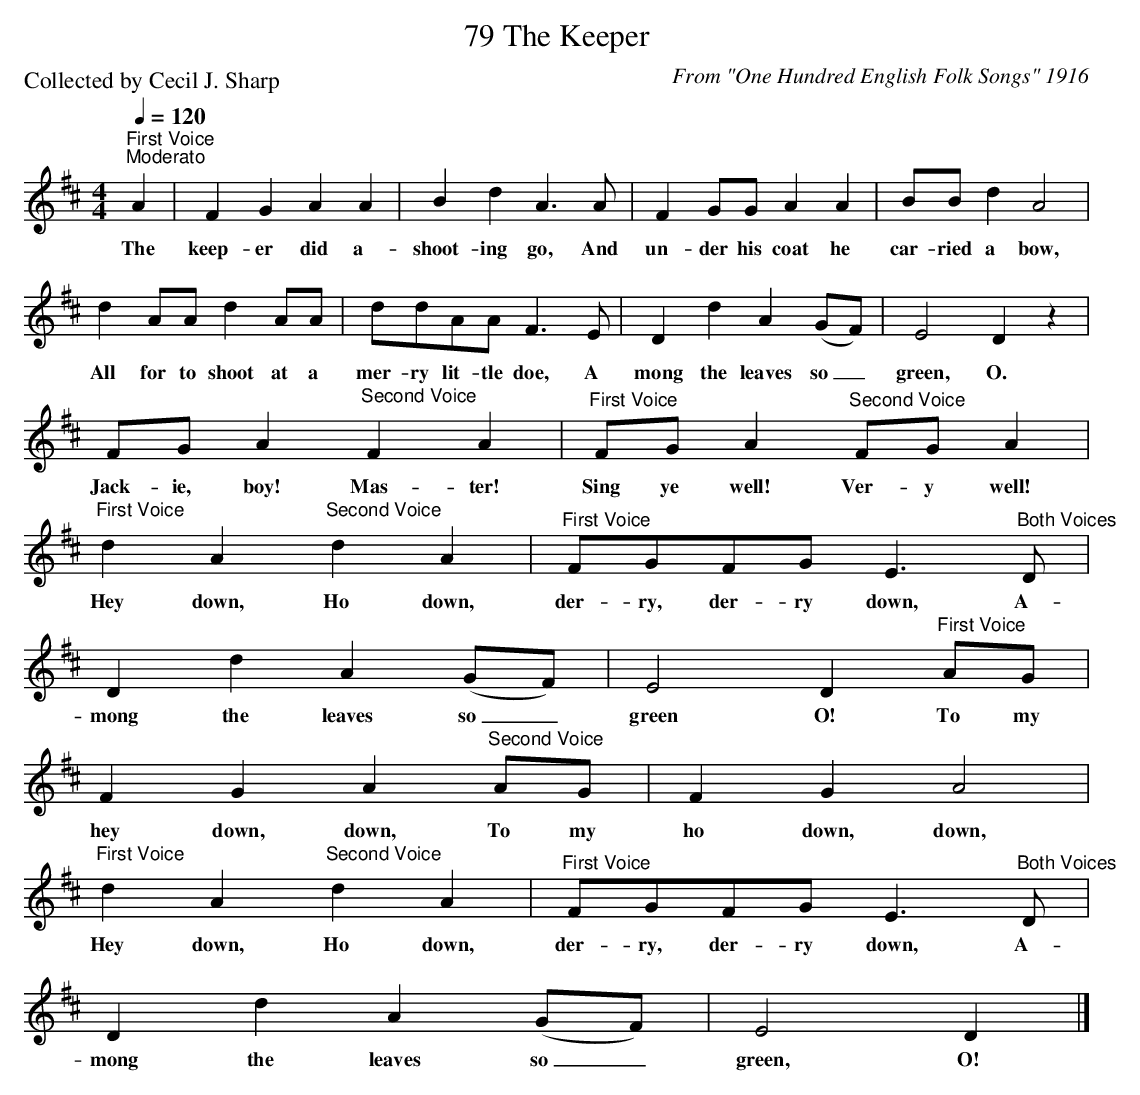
X:1
T:79 The Keeper
C:From "One Hundred English Folk Songs" 1916
P:Collected by Cecil J. Sharp
Q:1/4=120
L:1/8
M:4/4
K:D
"^First Voice""^Moderato" A2 | F2 G2 A2 A2 | B2 d2 A3 A | F2 GG A2 A2 | BB d2 A4 |$ d2 AA d2 AA |
w: The|keep- er did a-|shoot- ing go, And|un- der his coat he|car- ried a bow,|All for to shoot at a|
ddAA F3 E | D2 d2 A2 (GF) | E4 D2 z2 |$ FG A2"^Second Voice" F2 A2 |
w: mer- ry lit- tle doe, A|mong the leaves so _|green, O.|Jack- ie, boy! Mas- ter!|
"^First Voice" FG A2"^Second Voice" FG A2 |$"^First Voice" d2 A2"^Second Voice" d2 A2 |
w: Sing ye well! Ver- y well!|Hey down, Ho down,|
"^First Voice" FGFG E3"^Both Voices" D |$ D2 d2 A2 (GF) | E4 D2"^First Voice" AG |$
w: der- ry, der- ry down, A-|mong the leaves so _|green O! To my|
F2 G2 A2"^Second Voice" AG | F2 G2 A4 |$"^First Voice" d2 A2"^Second Voice" d2 A2 |
w: hey down, down, To my|ho down, down,|Hey down, Ho down,|
"^First Voice" FGFG E3"^Both Voices" D |$ D2 d2 A2 (GF) | E4 D2 |]
w: der- ry, der- ry down, A-|mong the leaves so _|green, O!|
